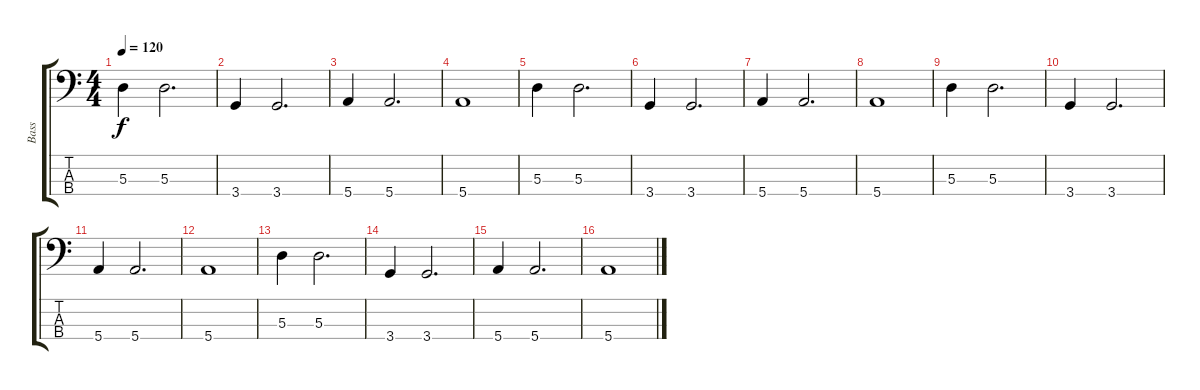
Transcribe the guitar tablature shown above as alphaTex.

\track ("Bass" "Bass") {instrument electricbassfinger}
\staff {score tabs}
\tuning (G2 D2 A1 E1) {hide}
\ts (4 4)
\tempo 120
\clef f4
\ks c
5.3.4{dy f} 5.3.2{d} |
3.4.4 3.4.2{d} |
5.4.4 5.4.2{d} |
5.4.1 |
5.3.4 5.3.2{d} |
3.4.4 3.4.2{d} |
5.4.4 5.4.2{d} |
5.4.1 |
5.3.4 5.3.2{d} |
3.4.4 3.4.2{d} |
5.4.4 5.4.2{d} |
5.4.1 |
5.3.4 5.3.2{d} |
3.4.4 3.4.2{d} |
5.4.4 5.4.2{d} |
5.4.1
